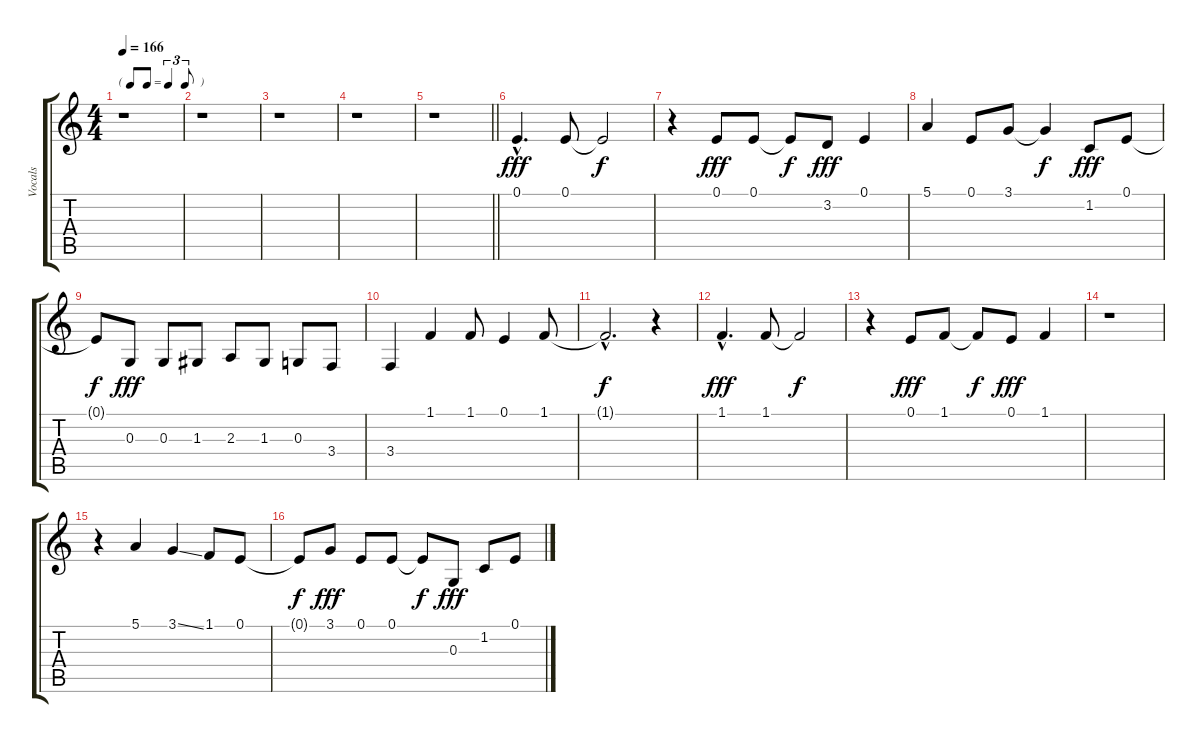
\track ("Vocals" "Vocals") {instrument lead6voice}
\staff {score tabs}
\tuning (E4 B3 G3 D3 A2 E2) {hide}
\ts (4 4)
\tf triplet8th
\tempo 166
\clef g2
\ks c
r.1{dy fff instrument lead6voice} |
r.1 |
r.1 |
r.1 |
\barLineRight lightlight
r.1 |
0.1{hac}.4{d} 0.1.8 0.1{t}.2{dy f} |
r.4 0.1.8{dy fff} 0.1.8 0.1{t}.8{dy f} 3.2.8{dy fff} 0.1.4 |
5.1.4 0.1.8 3.1.8 3.1{t}.4{dy f} 1.2.8{dy fff} 0.1.8 |
0.1{t}.8{dy f} 0.3.8{dy fff} 0.3.8 1.3.8 2.3.8 1.3.8 0.3.8 3.4.8 |
3.4.4 1.1.4 1.1.8 0.1.4 1.1.8 |
1.1{hac t}.2{d dy f} r.4 |
1.1{hac}.4{d dy fff} 1.1.8 1.1{t}.2{dy f} |
r.4 0.1.8{dy fff} 1.1.8 1.1{t}.8{dy f} 0.1.8{dy fff} 1.1.4 |
r.1 |
r.4 5.1.4 3.1{ss}.4 1.1.8 0.1.8 |
0.1{t}.8{dy f} 3.1.8{dy fff} 0.1.8 0.1.8 0.1{t}.8{dy f} 0.3.8{dy fff} 1.2.8 0.1.8
